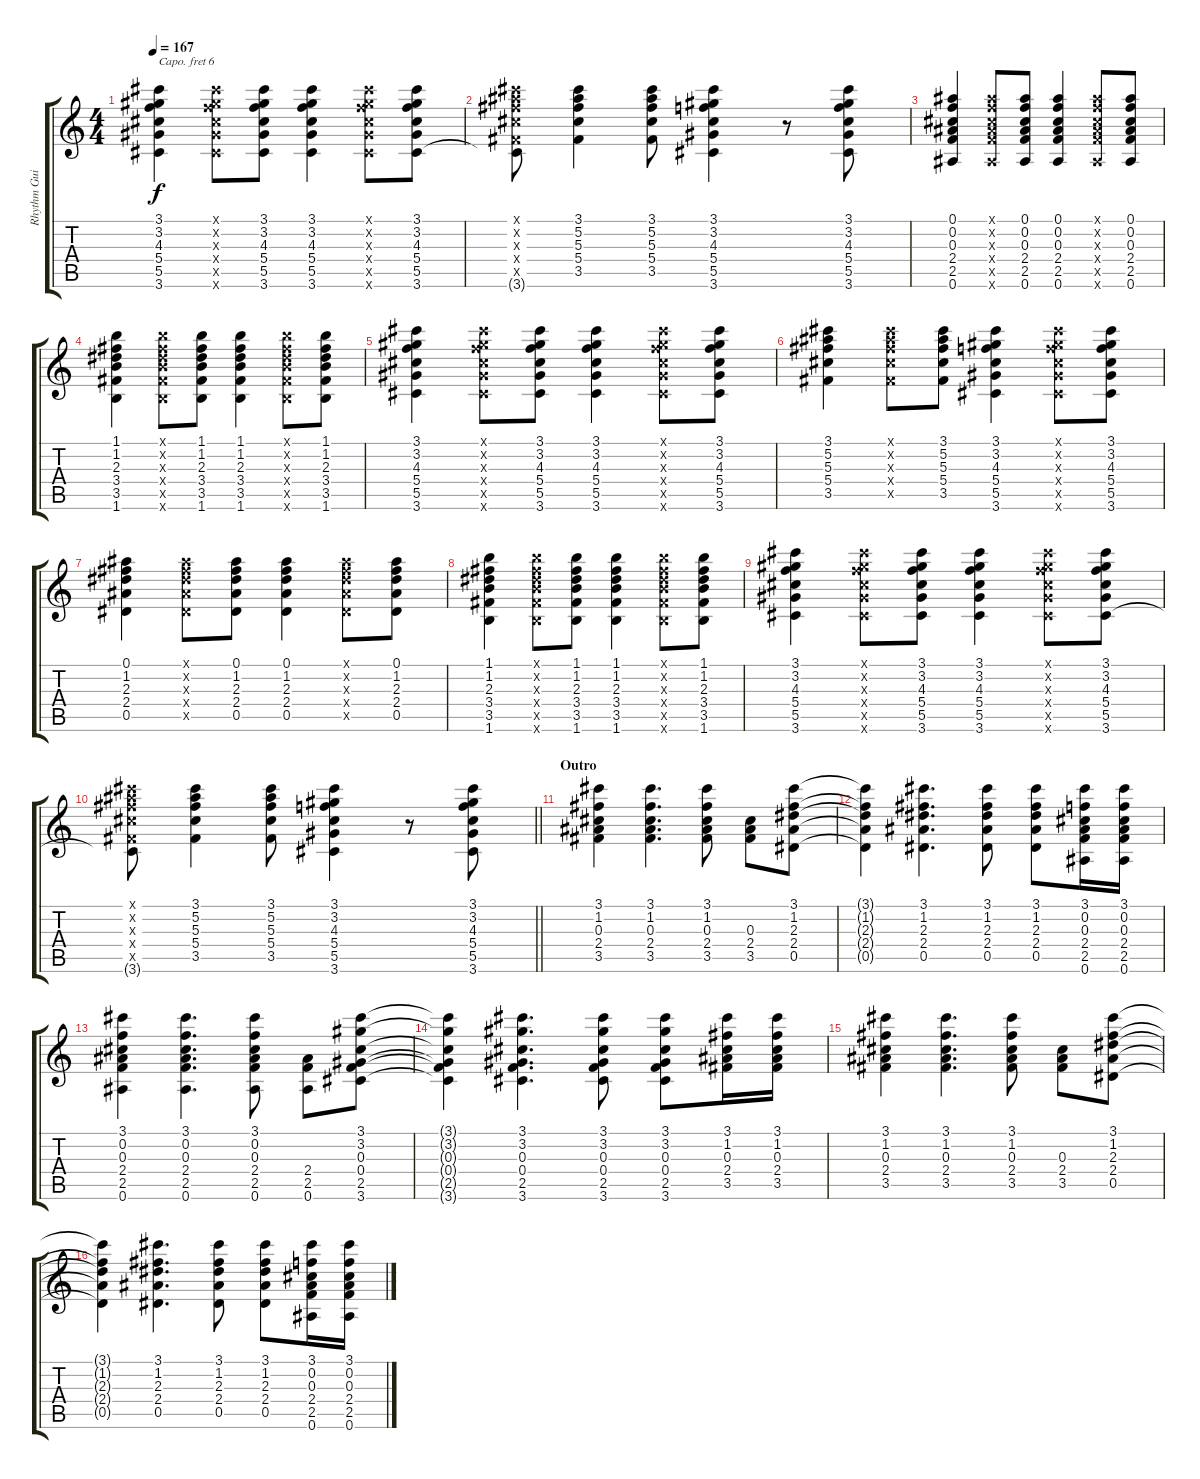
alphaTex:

\track ("Rhythm Guitar" "Rhythm Gui") {instrument electricguitarclean}
\staff {score tabs}
\capo 6
\tuning (E4 B3 G3 D3 A2 E2) {hide}
\ts (4 4)
\tempo 167
\clef g2
\ks c
(3.1 3.2 4.3 5.4 5.5 3.6).4{dy f} (3.1{x} 3.2{x} 4.3{x} 5.4{x} 5.5{x} 3.6{x}).8 (3.1 3.2 4.3 5.4 5.5 3.6).8 (3.1 3.2 4.3 5.4 5.5 3.6).4 (3.1{x} 3.2{x} 4.3{x} 5.4{x} 5.5{x} 3.6{x}).8 (3.1 3.2 4.3 5.4 5.5 3.6).8 |
(3.1{x} 5.2{x} 5.3{x} 5.4{x} 3.5{x} 3.6{t}).8 (3.1 5.2 5.3 5.4 3.5).4 (3.1 5.2 5.3 5.4 3.5).8 (3.1 3.2 4.3 5.4 5.5 3.6).4 r.8 (3.1 3.2 4.3 5.4 5.5 3.6).8 |
(0.1 0.2 0.3 2.4 2.5 0.6).4 (0.1{x} 0.2{x} 0.3{x} 2.4{x} 2.5{x} 0.6{x}).8 (0.1 0.2 0.3 2.4 2.5 0.6).8 (0.1 0.2 0.3 2.4 2.5 0.6).4 (0.1{x} 0.2{x} 0.3{x} 2.4{x} 2.5{x} 0.6{x}).8 (0.1 0.2 0.3 2.4 2.5 0.6).8 |
(1.1 1.2 2.3 3.4 3.5 1.6).4 (1.1{x} 1.2{x} 2.3{x} 3.4{x} 3.5{x} 1.6{x}).8 (1.1 1.2 2.3 3.4 3.5 1.6).8 (1.1 1.2 2.3 3.4 3.5 1.6).4 (1.1{x} 1.2{x} 2.3{x} 3.4{x} 3.5{x} 1.6{x}).8 (1.1 1.2 2.3 3.4 3.5 1.6).8 |
(3.1 3.2 4.3 5.4 5.5 3.6).4 (3.1{x} 3.2{x} 4.3{x} 5.4{x} 5.5{x} 3.6{x}).8 (3.1 3.2 4.3 5.4 5.5 3.6).8 (3.1 3.2 4.3 5.4 5.5 3.6).4 (3.1{x} 3.2{x} 4.3{x} 5.4{x} 5.5{x} 3.6{x}).8 (3.1 3.2 4.3 5.4 5.5 3.6).8 |
(3.1 5.2 5.3 5.4 3.5).4 (3.1{x} 5.2{x} 5.3{x} 5.4{x} 3.5{x}).8 (3.1 5.2 5.3 5.4 3.5).8 (3.1 3.2 4.3 5.4 5.5 3.6).4 (3.1{x} 3.2{x} 4.3{x} 5.4{x} 5.5{x} 3.6{x}).8 (3.1 3.2 4.3 5.4 5.5 3.6).8 |
(0.1 1.2 2.3 2.4 0.5).4 (0.1{x} 1.2{x} 2.3{x} 2.4{x} 0.5{x}).8 (0.1 1.2 2.3 2.4 0.5).8 (0.1 1.2 2.3 2.4 0.5).4 (0.1{x} 1.2{x} 2.3{x} 2.4{x} 0.5{x}).8 (0.1 1.2 2.3 2.4 0.5).8 |
(1.1 1.2 2.3 3.4 3.5 1.6).4 (1.1{x} 1.2{x} 2.3{x} 3.4{x} 3.5{x} 1.6{x}).8 (1.1 1.2 2.3 3.4 3.5 1.6).8 (1.1 1.2 2.3 3.4 3.5 1.6).4 (1.1{x} 1.2{x} 2.3{x} 3.4{x} 3.5{x} 1.6{x}).8 (1.1 1.2 2.3 3.4 3.5 1.6).8 |
(3.1 3.2 4.3 5.4 5.5 3.6).4 (3.1{x} 3.2{x} 4.3{x} 5.4{x} 5.5{x} 3.6{x}).8 (3.1 3.2 4.3 5.4 5.5 3.6).8 (3.1 3.2 4.3 5.4 5.5 3.6).4 (3.1{x} 3.2{x} 4.3{x} 5.4{x} 5.5{x} 3.6{x}).8 (3.1 3.2 4.3 5.4 5.5 3.6).8 |
\barLineRight lightlight
(3.1{x} 5.2{x} 5.3{x} 5.4{x} 3.5{x} 3.6{t}).8 (3.1 5.2 5.3 5.4 3.5).4 (3.1 5.2 5.3 5.4 3.5).8 (3.1 3.2 4.3 5.4 5.5 3.6).4 r.8 (3.1 3.2 4.3 5.4 5.5 3.6).8 |
\section ("" "Outro")
(3.1 1.2 0.3 2.4 3.5).4 (3.1 1.2 0.3 2.4 3.5).4{d} (3.1 1.2 0.3 2.4 3.5).8 (0.3 2.4 3.5).8 (3.1 1.2 2.3 2.4 0.5).8 |
(3.1{t} 1.2{t} 2.3{t} 2.4{t} 0.5{t}).4 (3.1 1.2 2.3 2.4 0.5).4{d} (3.1 1.2 2.3 2.4 0.5).8 (3.1 1.2 2.3 2.4 0.5).8 (3.1 0.2 0.3 2.4 2.5 0.6).16 (3.1 0.2 0.3 2.4 2.5 0.6).16 |
(3.1 0.2 0.3 2.4 2.5 0.6).4 (3.1 0.2 0.3 2.4 2.5 0.6).4{d} (3.1 0.2 0.3 2.4 2.5 0.6).8 (2.4 2.5 0.6).8 (3.1 3.2 0.3 0.4 2.5 3.6).8 |
(3.1{t} 3.2{t} 0.3{t} 0.4{t} 2.5{t} 3.6{t}).4 (3.1 3.2 0.3 0.4 2.5 3.6).4{d} (3.1 3.2 0.3 0.4 2.5 3.6).8 (3.1 3.2 0.3 0.4 2.5 3.6).8 (3.1 1.2 0.3 2.4 3.5).16 (3.1 1.2 0.3 2.4 3.5).16 |
(3.1 1.2 0.3 2.4 3.5).4 (3.1 1.2 0.3 2.4 3.5).4{d} (3.1 1.2 0.3 2.4 3.5).8 (0.3 2.4 3.5).8 (3.1 1.2 2.3 2.4 0.5).8 |
(3.1{t} 1.2{t} 2.3{t} 2.4{t} 0.5{t}).4 (3.1 1.2 2.3 2.4 0.5).4{d} (3.1 1.2 2.3 2.4 0.5).8 (3.1 1.2 2.3 2.4 0.5).8 (3.1 0.2 0.3 2.4 2.5 0.6).16 (3.1 0.2 0.3 2.4 2.5 0.6).16
